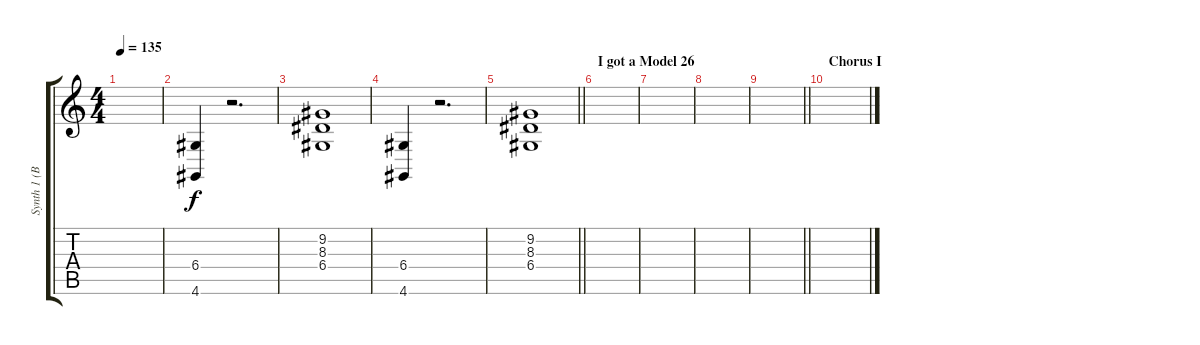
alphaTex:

\track ("Synth 1 (Billy Martin)" "Synth 1 (B") {instrument lead2sawtooth}
\staff {score tabs}
\tuning (E4 B3 G3 D3 A2 E2) {hide}
\ts (4 4)
\tempo 135
\clef g2
\ks c
|
(6.4 4.6).4 r.2{d} |
(9.2 8.3 6.4).1{volume 7 balance 8 instrument reversecymbal} |
(6.4 4.6).4{volume 14 balance 8 instrument lead2sawtooth} r.2{d} |
\barLineRight lightlight
(9.2 8.3 6.4).1{volume 7 balance 8 instrument reversecymbal} |
\section ("" "I got a Model 26")
|
|
|
\barLineRight lightlight
|
\section ("" "Chorus I")
